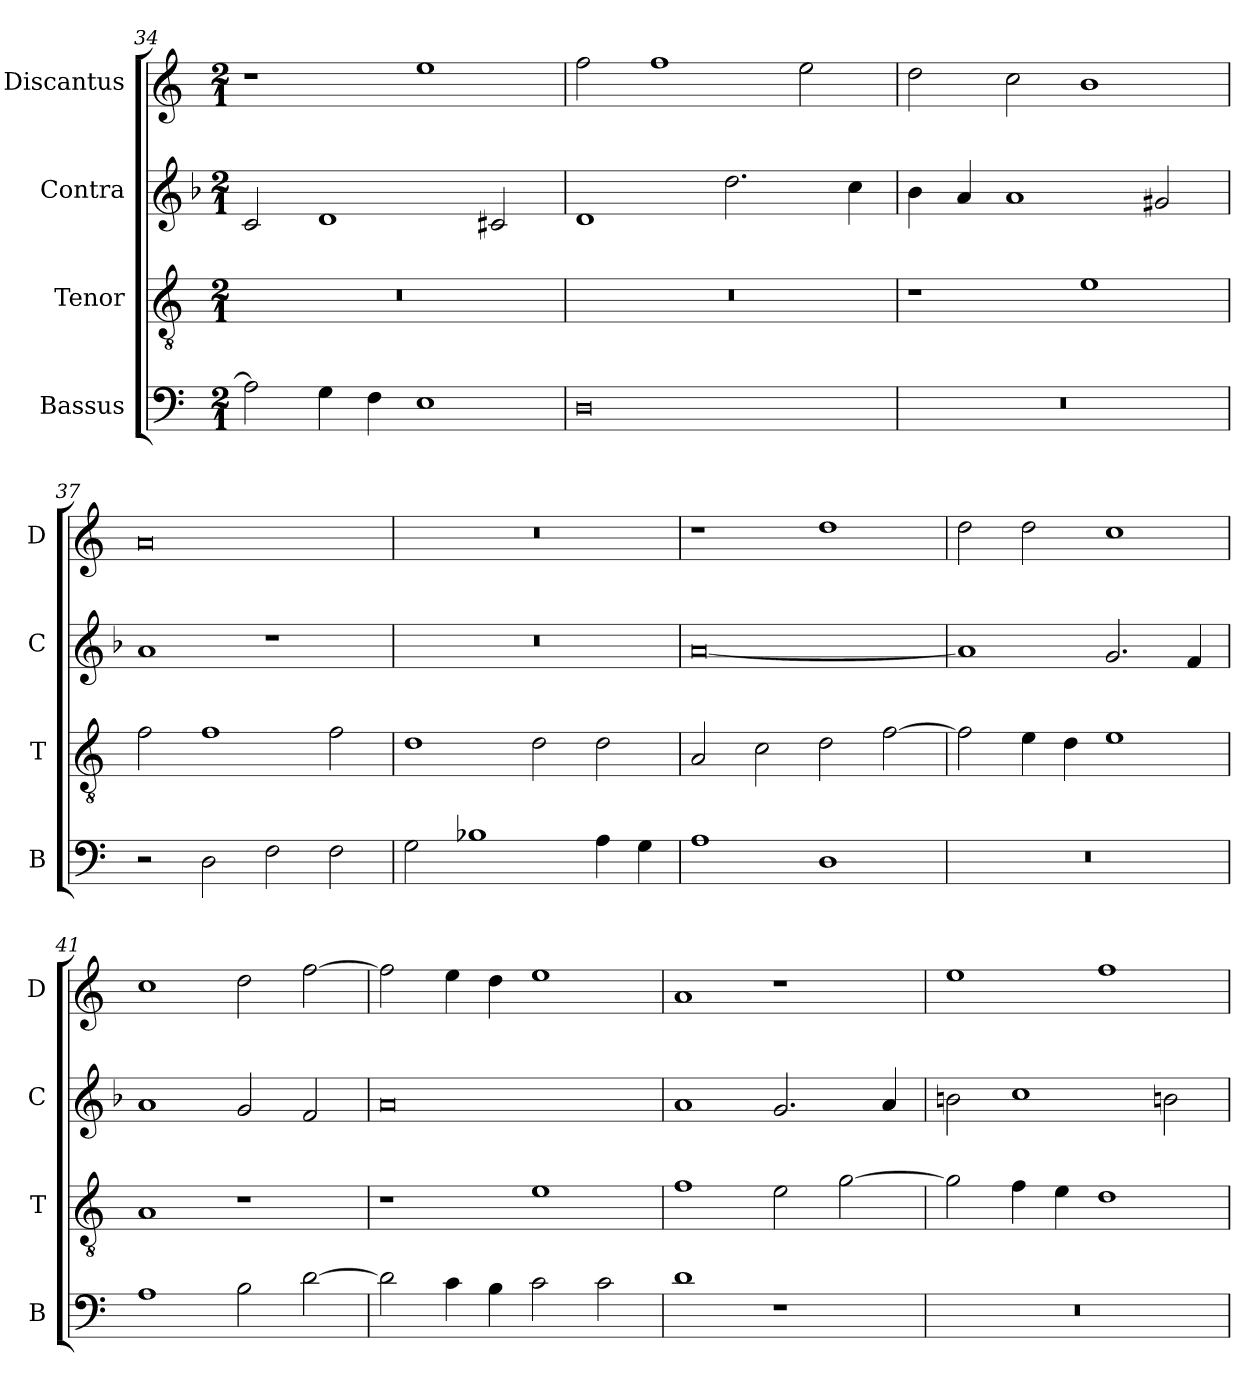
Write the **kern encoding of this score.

**kern	**kern	**kern	**kern
*part4	*part3	*part2	*part1
*staff4	*staff3	*staff2	*staff1
*I"Bassus	*I"Tenor	*I"Contra	*I"Discantus
*I'B	*I'T	*I'C	*I'D
*clefF4	*clefGv2	*clefG2	*clefG2
*k[]	*k[]	*k[b-]	*k[]
*M2/1	*M2/1	*M2/1	*M2/1
=34	=34	=34	=34
2A\]	0r	2c/	1r
4G\	.	1d	.
4F\	.	.	.
1E	.	.	1ee
.	.	2c#X/	.
=35	=35	=35	=35
0D	0r	1d	2ff\
.	.	.	1ff
.	.	2.dd\	.
.	.	.	2ee\
.	.	4cc\	.
=36	=36	=36	=36
0r	1r	4b-\	2dd\
.	.	4a/	.
.	.	1a	2cc\
.	1e	.	1b
.	.	2g#X/	.
=37	=37	=37	=37
2r	2f\	1a	0a
2D\	1f	.	.
2F\	.	1r	.
2F\	2f\	.	.
=38	=38	=38	=38
2G\	1d	0r	0r
1B-X	.	.	.
.	2d\	.	.
4A\	2d\	.	.
4G\	.	.	.
=39	=39	=39	=39
1A	2A/	[0a	1r
.	2c\	.	.
1D	2d\	.	1dd
.	[2f\	.	.
=40	=40	=40	=40
0r	2f\]	1a]	2dd\
.	4e\	.	2dd\
.	4d\	.	.
.	1e	2.g/	1cc
.	.	4f/	.
=41	=41	=41	=41
1A	1A	1a	1cc
2B\	1r	2g/	2dd\
[2d\	.	2f/	[2ff\
=42	=42	=42	=42
2d\]	1r	0a	2ff\]
4c\	.	.	4ee\
4B\	.	.	4dd\
2c\	1e	.	1ee
2c\	.	.	.
=43	=43	=43	=43
1d	1f	1a	1a
1r	2e\	2.g/	1r
.	[2g\	.	.
.	.	4a/	.
=44	=44	=44	=44
0r	2g\]	2bn\	1ee
.	4f\	1cc	.
.	4e\	.	.
.	1d	.	1ff
.	.	2bn\	.
=	=	=	=
*-	*-	*-	*-
